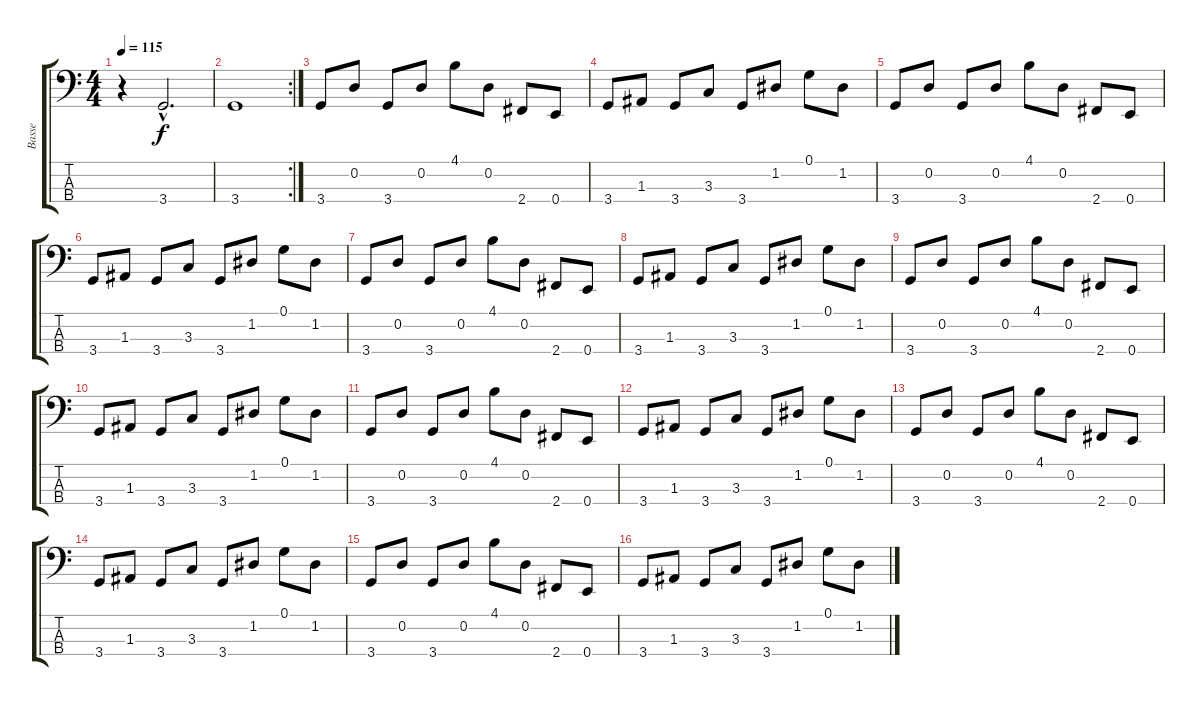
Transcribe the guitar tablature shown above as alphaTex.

\track ("Basse" "Basse") {instrument electricbassfinger}
\staff {score tabs}
\tuning (G2 D2 A1 E1) {hide}
\ts (4 4)
\tempo 115
\clef f4
\ks c
r.4{dy f} 3.4{hac}.2{d} |
\rc 2
3.4.1 |
3.4.8 0.2.8 3.4.8 0.2.8 4.1.8 0.2.8 2.4.8 0.4.8 |
3.4.8 1.3.8 3.4.8 3.3.8 3.4.8 1.2.8 0.1.8 1.2.8 |
3.4.8 0.2.8 3.4.8 0.2.8 4.1.8 0.2.8 2.4.8 0.4.8 |
3.4.8 1.3.8 3.4.8 3.3.8 3.4.8 1.2.8 0.1.8 1.2.8 |
3.4.8 0.2.8 3.4.8 0.2.8 4.1.8 0.2.8 2.4.8 0.4.8 |
3.4.8 1.3.8 3.4.8 3.3.8 3.4.8 1.2.8 0.1.8 1.2.8 |
3.4.8 0.2.8 3.4.8 0.2.8 4.1.8 0.2.8 2.4.8 0.4.8 |
3.4.8 1.3.8 3.4.8 3.3.8 3.4.8 1.2.8 0.1.8 1.2.8 |
3.4.8 0.2.8 3.4.8 0.2.8 4.1.8 0.2.8 2.4.8 0.4.8 |
3.4.8 1.3.8 3.4.8 3.3.8 3.4.8 1.2.8 0.1.8 1.2.8 |
3.4.8 0.2.8 3.4.8 0.2.8 4.1.8 0.2.8 2.4.8 0.4.8 |
3.4.8 1.3.8 3.4.8 3.3.8 3.4.8 1.2.8 0.1.8 1.2.8 |
3.4.8 0.2.8 3.4.8 0.2.8 4.1.8 0.2.8 2.4.8 0.4.8 |
3.4.8 1.3.8 3.4.8 3.3.8 3.4.8 1.2.8 0.1.8 1.2.8
